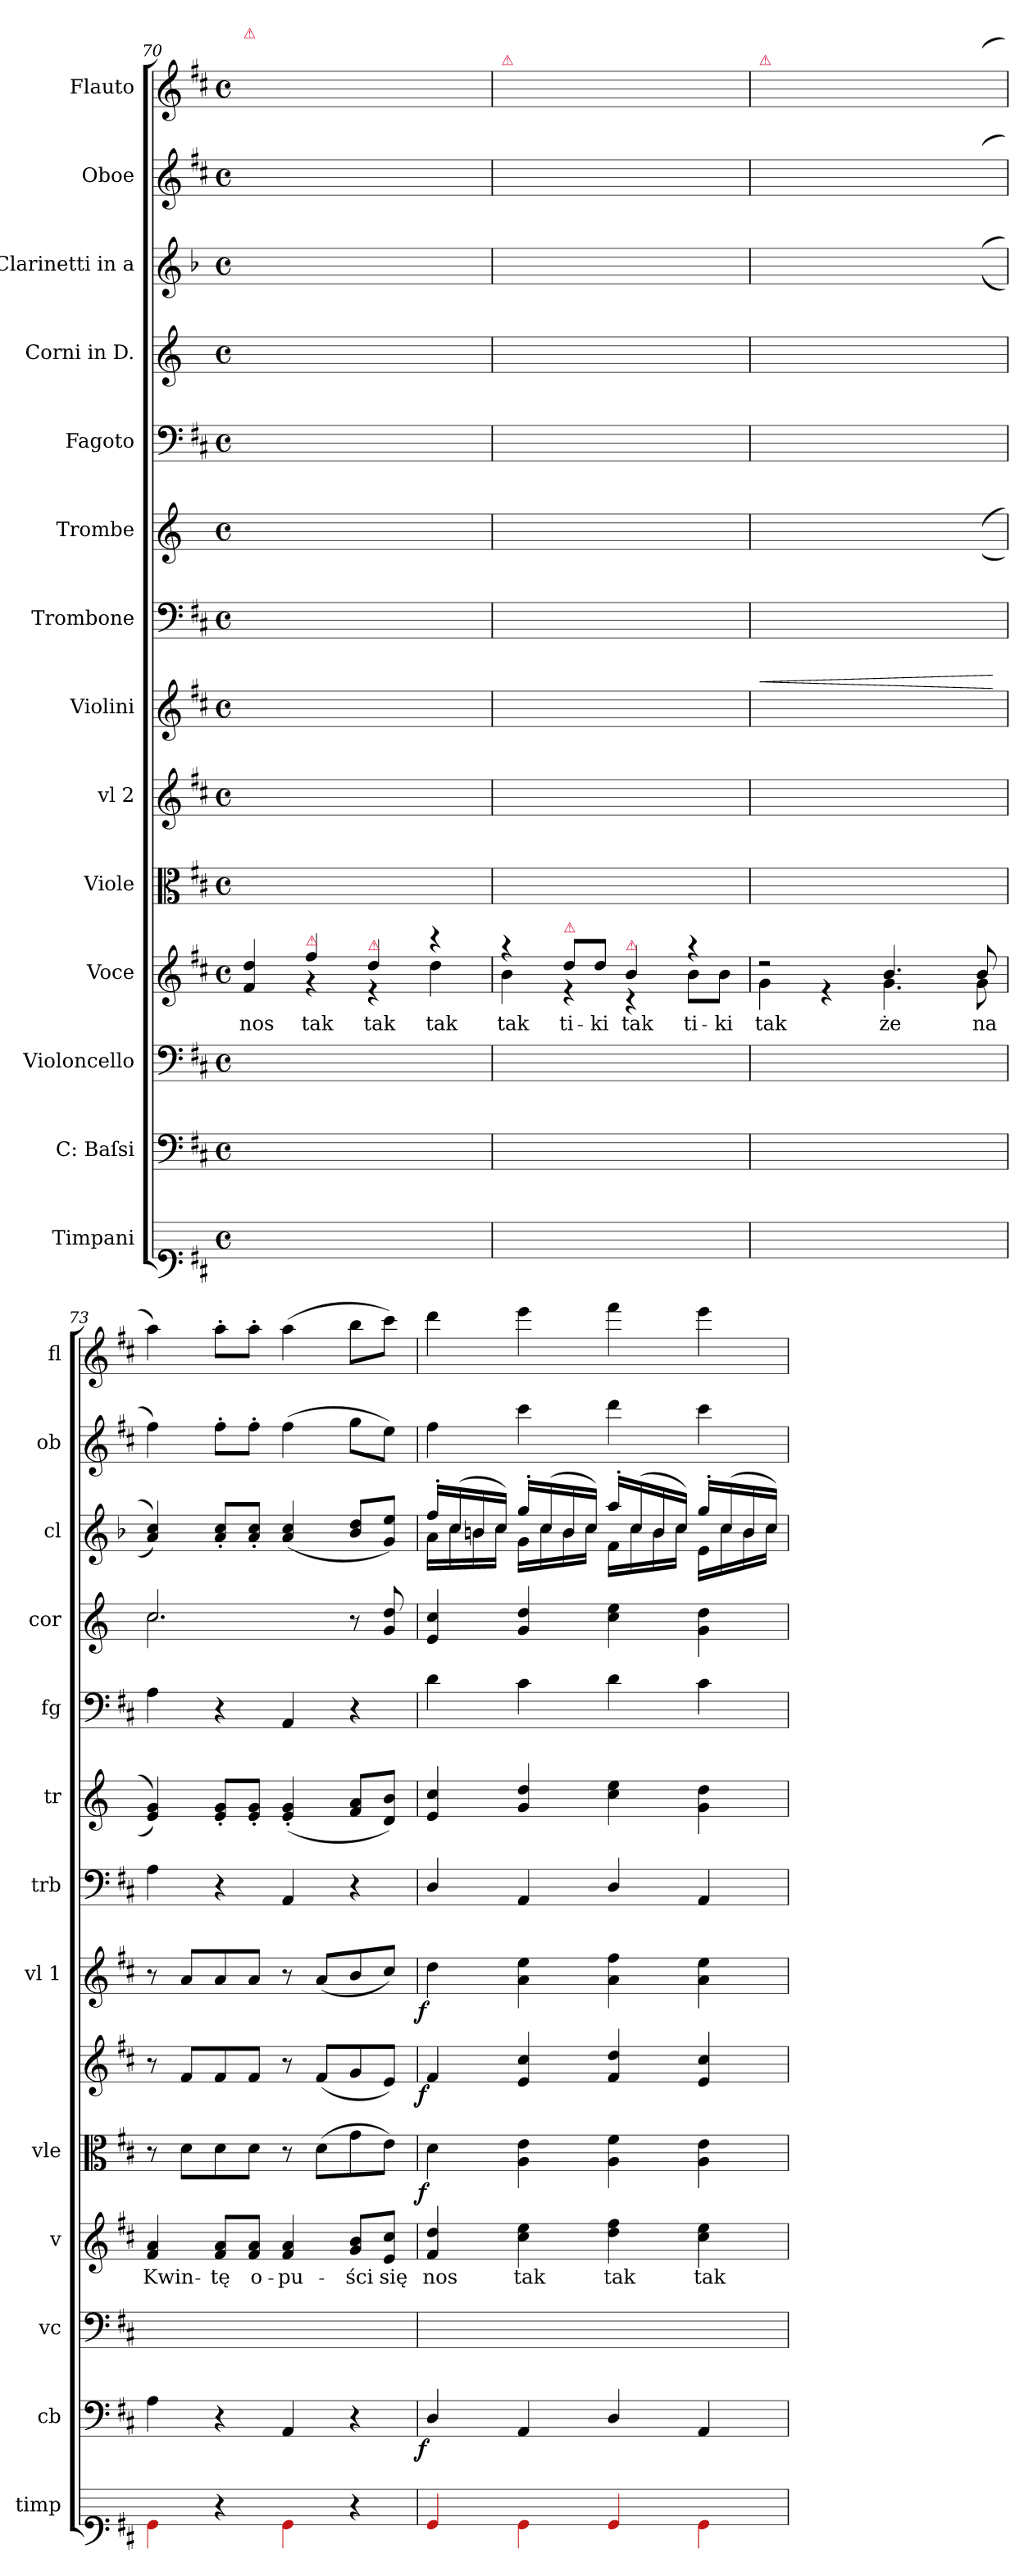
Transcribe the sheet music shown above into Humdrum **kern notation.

**kern	**kern	**dynam	**kern	**kern	**text	**kern	**dynam	**kern	**dynam	**kern	**dynam	**kern	**kern	**kern	**kern	**kern	**kern	**kern
*part14	*part13	*part13	*part12	*part11	*part11	*part10	*part10	*part9	*part9	*part8	*part8	*part7	*part6	*part5	*part4	*part3	*part2	*part1
*staff14	*staff13	*staff13	*staff12	*staff11	*staff11	*staff10	*staff10	*staff9	*staff9	*staff8	*staff8	*staff7	*staff6	*staff5	*staff4	*staff3	*staff2	*staff1
*I"Timpani	*I"C: Baſsi	*	*I"Violoncello	*I"Voce	*	*I"Viole	*	*I"vl 2	*	*I"Violini	*	*I"Trombone	*I"Trombe	*I"Fagoto	*I"Corni in D.	*I"Clarinetti in a	*I"Oboe	*I"Flauto
*I'timp	*I'cb	*	*I'vc	*I'v	*	*I'vle	*	*	*	*I'vl 1	*	*I'trb	*I'tr	*I'fg	*I'cor	*I'cl	*I'ob	*I'fl
*clefF1	*clefF4	*	*clefF4	*clefG2	*	*clefC3	*	*clefG2	*	*clefG2	*	*clefF4	*clefG2	*clefF4	*clefG2	*clefG2	*clefG2	*clefG2
*	*	*	*	*	*	*	*	*	*	*	*	*	*ITrd-1c-2	*	*ITrd6c10	*ITrd2c3	*	*
*k[f#c#]	*k[f#c#]	*	*k[f#c#]	*k[f#c#]	*	*k[f#c#]	*	*k[f#c#]	*	*k[f#c#]	*	*k[f#c#]	*k[f#c#]	*k[f#c#]	*k[f#c#]	*k[f#c#]	*k[f#c#]	*k[f#c#]
*M4/4	*M4/4	*	*M4/4	*M4/4	*	*M4/4	*	*M4/4	*	*M4/4	*	*M4/4	*M4/4	*M4/4	*M4/4	*M4/4	*M4/4	*M4/4
*met(c)	*met(c)	*	*met(c)	*met(c)	*	*met(c)	*	*met(c)	*	*met(c)	*	*met(c)	*met(c)	*met(c)	*met(c)	*met(c)	*met(c)	*met(c)
=70	=70	=70	=70	=70	=70	=70	=70	=70	=70	=70	=70	=70	=70	=70	=70	=70	=70	=70
*	*	*	*	*^	*	*	*	*	*	*	*	*	*	*	*	*	*	*
!	!	!	!	!	!	!	!	!	!	!	!	!	!	!	!	!	!	!	!LO:TX:a:Bi:color=crimson:t=⚠
4Re/yy	4D\yy	.	1ryy	4f#/ 4dd/	4ryy	nos	8ryy	.	8ryy	.	8ryy	.	4D\yy	4f#yy/ 4ddyy/	4D\yy	4F#yy/ 4dyy/	4f#yy\ 4ddyy\	4ff#\yy	4ddd\yy
.	.	.	.	.	.	.	8d\Lyy	.	8f#/Lyy	.	8dd\Lyy	.	.	.	.	.	.	.	.
!	!	!	!	!LO:TX:a:color=crimson:t=⚠	!	!	!	!	!	!	!	!	!	!	!	!	!	!	!
4ryy	4ryy	.	.	4ff#/	4r	tak	8d\yy	.	8f#/yy	.	8dd\yy	.	4ryy	4ryy	4ryy	4ryy	4ayy'>\ 4ff#yy'>\	4aa'>\yy	4fff#'>\yy
.	.	.	.	.	.	.	8d\Jyy	.	8f#/Jyy	.	8dd\Jyy	.	.	.	.	.	.	.	.
!	!	!	!	!LO:TX:a:color=crimson:t=⚠	!	!	!	!	!	!	!	!	!	!	!	!	!	!	!
2ryy	4D\yy	.	.	4dd/	4r	tak	8ryy	.	8ryy	.	8ryy	.	2ryy	4ryy	4ryy	2ryy	4f#yy'>\ 4ddyy'>\	4ff#'>\yy	4ddd'>\yy
.	.	.	.	.	.	.	8d\Lyy	.	8f#/Lyy	.	8dd\Lyy	.	.	.	.	.	.	.	.
.	4ryy	.	.	4r	4dd\	tak	8d\yy	.	8f#/yy	.	8dd\yy	.	.	4f#yy/ 4ddyy/	4d\yy	.	4ryy	4ryy	4ryy
.	.	.	.	.	.	.	8d\Jyy	.	8f#/Jyy	.	8dd\Jyy	.	.	.	.	.	.	.	.
=71	=71	=71	=71	=71	=71	=71	=71	=71	=71	=71	=71	=71	=71	=71	=71	=71	=71	=71	=71
!	!	!	!	!	!	!	!	!	!	!	!	!	!	!	!	!	!	!	!LO:TX:a:Bi:color=crimson:t=⚠
1ryy	4BB/yy	.	1ryy	4r	4b\	tak	8ryy	.	8ryy	.	8ryy	.	1ryy	4dyy/ 4byy/	4B\yy	1ryy	4ryy	4ryy	4ryy
.	.	.	.	.	.	.	8d\Lyy	.	8f#/Lyy	.	8dd\Lyy	.	.	.	.	.	.	.	.
!	!	!	!	!LO:TX:a:color=crimson:t=⚠	!	!	!	!	!	!	!	!	!	!	!	!	!	!	!
.	4ryy	.	.	8dd/L	4r	ti-	8d\yy	.	8f#/yy	.	8dd\yy	.	.	4ryy	4ryy	.	4f#yy\ 4ddyy\	4ff#'>\yy	4ddd'>\yy
.	.	.	.	8dd/J	.	-ki	8d\Jyy	.	8f#/Jyy	.	8dd\Jyy	.	.	.	.	.	.	.	.
!	!	!	!	!LO:TX:a:color=crimson:t=⚠	!	!	!	!	!	!	!	!	!	!	!	!	!	!	!
.	4BB/yy	.	.	4b/	4r	tak	8ryy	.	8ryy	.	8ryy	.	.	4ryy	4ryy	.	4dyy/ 4byy/	4dd'>\yy	4bb'>\yy
.	.	.	.	.	.	.	8d\Lyy	.	8f#/Lyy	.	8dd\Lyy	.	.	.	.	.	.	.	.
.	4ryy	.	.	4r	8b\L	ti-	8d\yy	.	8f#/yy	.	8dd\yy	.	.	4dyy/ 4byy/	4B\yy	.	4ryy	4ryy	4ryy
.	.	.	.	.	8b\J	-ki	8d\Jyy	.	8f#/Jyy	.	8dd\Jyy	.	.	.	.	.	.	.	.
=72	=72	=72	=72	=72	=72	=72	=72	=72	=72	=72	=72	=72	=72	=72	=72	=72	=72	=72	=72
!	!	!	!	!	!	!	!	!	!	!	!	!	!	!	!	!	!	!	!LO:TX:a:Bi:color=crimson:t=⚠
!	!	!	!	!	!	!	!	!	!	!	!	!LO:HP:a	!	!	!	!	!	!	!
1ryy	4GG/yy	.	1ryy	2r	4g\	tak	8ryy	.	8ryy	.	8ryy	<	2ryy	4Byy/ 4gyy/	4G\yy	2ryy	2ryy	2ryy	2ryy
.	.	.	.	.	.	.	8d\Lyy	.	8g/Lyy	.	8b\Lyy	.	.	.	.	.	.	.	.
.	4ryy	.	.	.	4r	.	8d\yy	.	8g/yy	.	8b\yy	.	.	4ryy	4ryy	.	.	.	.
.	.	.	.	.	.	.	8d\Jyy	.	8g/Jyy	.	8b\Jyy	.	.	.	.	.	.	.	.
.	4G\yy	.	.	4.b/	4.g\	że	8ryy	.	8ryy	.	8ryy	.	4.G\yy	4.gyy/ 4.byy/	4.G\yy	4.Dyy/ 4.dyy/	4.gyy\ 4.byy\	4.gg\yy	4.bb\yy
.	.	.	.	.	.	.	8d\Lyy	.	8g/Lyy	.	8b\Lyy	.	.	.	.	.	.	.	.
.	4ryy	.	.	.	.	.	8d\yy	.	8g/yy	.	8b\yy	.	.	.	.	.	.	.	.
.	.	.	.	8b/	8g\	na	8d\Jyy	.	8g/Jyy	.	8b\Jyy	.	8G\yy	(<(>8gyy/ 8byy/	8G\yy	8Dyy/ 8dyy/	(<(>8gyy\ 8byy\	(>8gg\yy	(>8bb\yy
*	*	*	*	*v	*v	*	*	*	*	*	*	*	*	*	*	*	*	*	*
.	.	.	.	.	.	.	.	.	.	.	[	.	.	.	.	.	.	.
=73	=73	=73	=73	=73	=73	=73	=73	=73	=73	=73	=73	=73	=73	=73	=73	=73	=73	=73
*	*	*	*	*	*	*	*	*	*	*	*	*	*	*	*^	*	*	*
4Re\	4A\	.	1ryy	4f#/ 4a/	Kwin-	8r	.	8r	.	8r	.	4A\	4f#/ 4a/))	4A\	2.d/	2.d\	4f#/ 4a/))	4ff#\)	4aa\)
.	.	.	.	.	.	8d\L	.	8f#/L	.	8a/L	.	.	.	.	.	.	.	.	.
4r	4r	.	.	8f#/ 8a/L	-tę	8d\	.	8f#/	.	8a/	.	4r	8f#'</ 8a'</L	4r	.	.	8f#'</ 8a'</L	8ff#'>\L	8aa'>\L
.	.	.	.	8f#/ 8a/J	o-	8d\J	.	8f#/J	.	8a/J	.	.	8f#'</ 8a'</J	.	.	.	8f#'</ 8a'</J	8ff#'>\J	8aa'>\J
4Re\	4AA/	.	.	4f#/ 4a/	-pu-	8r	.	8r	.	8r	.	4AA/	(<4f#'</ 4a'</	4AA/	.	.	(>4f#/ 4a/	(>4ff#\	(>4aa\
.	.	.	.	.	.	(>8d\L	.	(<8f#/L	.	(<8a/L	.	.	.	.	.	.	.	.	.
4r	4r	.	.	8g/ 8b/L	-ści	8g\	.	8g/	.	8b/	.	4r	8g/ 8b/L	4r	8r	4ryy	8g/ 8b/L	8gg\L	8bb\L
.	.	.	.	8e/ 8cc#/J	się	8e\J)	.	8e/J)	.	8cc#/J)	.	.	8e/ 8cc#/J)	.	8A/ 8e/	.	8e/ 8cc#/J)	8ee\J)	8ccc#\J)
*	*	*	*	*	*	*	*	*	*	*	*	*	*	*	*v	*v	*	*	*
=74	=74	=74	=74	=74	=74	=74	=74	=74	=74	=74	=74	=74	=74	=74	=74	=74	=74	=74
*	*	*	*	*	*	*	*	*	*	*	*	*	*	*	*	*^	*	*
!	!	!LO:DY:b:rj	!	!	!	!	!LO:DY:b:rj	!	!LO:DY:b:rj	!	!LO:DY:b:rj	!	!	!	!	!	!	!	!
4Re/	4D/	f	1ryy	4f#/ 4dd/	nos	4d\	f	4f#/	f	4dd\	f	4D/	4f#/ 4dd/	4d\	4F#/ 4d/	16dd'>/LL	16f#\LL	4ff#\	4ddd\
.	.	.	.	.	.	.	.	.	.	.	.	.	.	.	.	(>16a/	16a\	.	.
.	.	.	.	.	.	.	.	.	.	.	.	.	.	.	.	16g#X/	16g#X\	.	.
.	.	.	.	.	.	.	.	.	.	.	.	.	.	.	.	16a/JJ)	16a\JJ	.	.
4Re\	4AA/	.	.	4cc#\ 4ee\	tak	4A\ 4e\	.	4e/ 4cc#/	.	4a\ 4ee\	.	4AA/	4a/ 4ee/	4c#\	4A/ 4e/	16ee'>/LL	16e\LL	4ccc#\	4eee\
.	.	.	.	.	.	.	.	.	.	.	.	.	.	.	.	(>16a/	16a\	.	.
.	.	.	.	.	.	.	.	.	.	.	.	.	.	.	.	16g#/	16g#\	.	.
.	.	.	.	.	.	.	.	.	.	.	.	.	.	.	.	16a/JJ)	16a\JJ	.	.
!	!	!	!	!	!LO:LY:i	!	!	!	!	!	!	!	!	!	!	!	!	!	!
4Re/	4D/	.	.	4dd\ 4ff#\	tak	4A\ 4f#\	.	4f#/ 4dd/	.	4a\ 4ff#\	.	4D/	4dd\ 4ff#\	4d\	4d\ 4f#\	16ff#'>/LL	16d\LL	4ddd\	4fff#\
.	.	.	.	.	.	.	.	.	.	.	.	.	.	.	.	(>16a/	16a\	.	.
.	.	.	.	.	.	.	.	.	.	.	.	.	.	.	.	16g#/	16g#\	.	.
.	.	.	.	.	.	.	.	.	.	.	.	.	.	.	.	16a/JJ)	16a\JJ	.	.
!	!	!	!	!	!LO:LY:i	!	!	!	!	!	!	!	!	!	!	!	!	!	!
4Re\	4AA/	.	.	4cc#\ 4ee\	tak	4A\ 4e\	.	4e/ 4cc#/	.	4a\ 4ee\	.	4AA/	4a\ 4ee\	4c#\	4A\ 4e\	16ee'>/LL	16c#\LL	4ccc#\	4eee\
.	.	.	.	.	.	.	.	.	.	.	.	.	.	.	.	(>16a/	16a\	.	.
.	.	.	.	.	.	.	.	.	.	.	.	.	.	.	.	16g#/	16g#\	.	.
.	.	.	.	.	.	.	.	.	.	.	.	.	.	.	.	16a/JJ)	16a\JJ	.	.
*	*	*	*	*	*	*	*	*	*	*	*	*	*	*	*	*v	*v	*	*
=	=	=	=	=	=	=	=	=	=	=	=	=	=	=	=	=	=	=
*-	*-	*-	*-	*-	*-	*-	*-	*-	*-	*-	*-	*-	*-	*-	*-	*-	*-	*-
